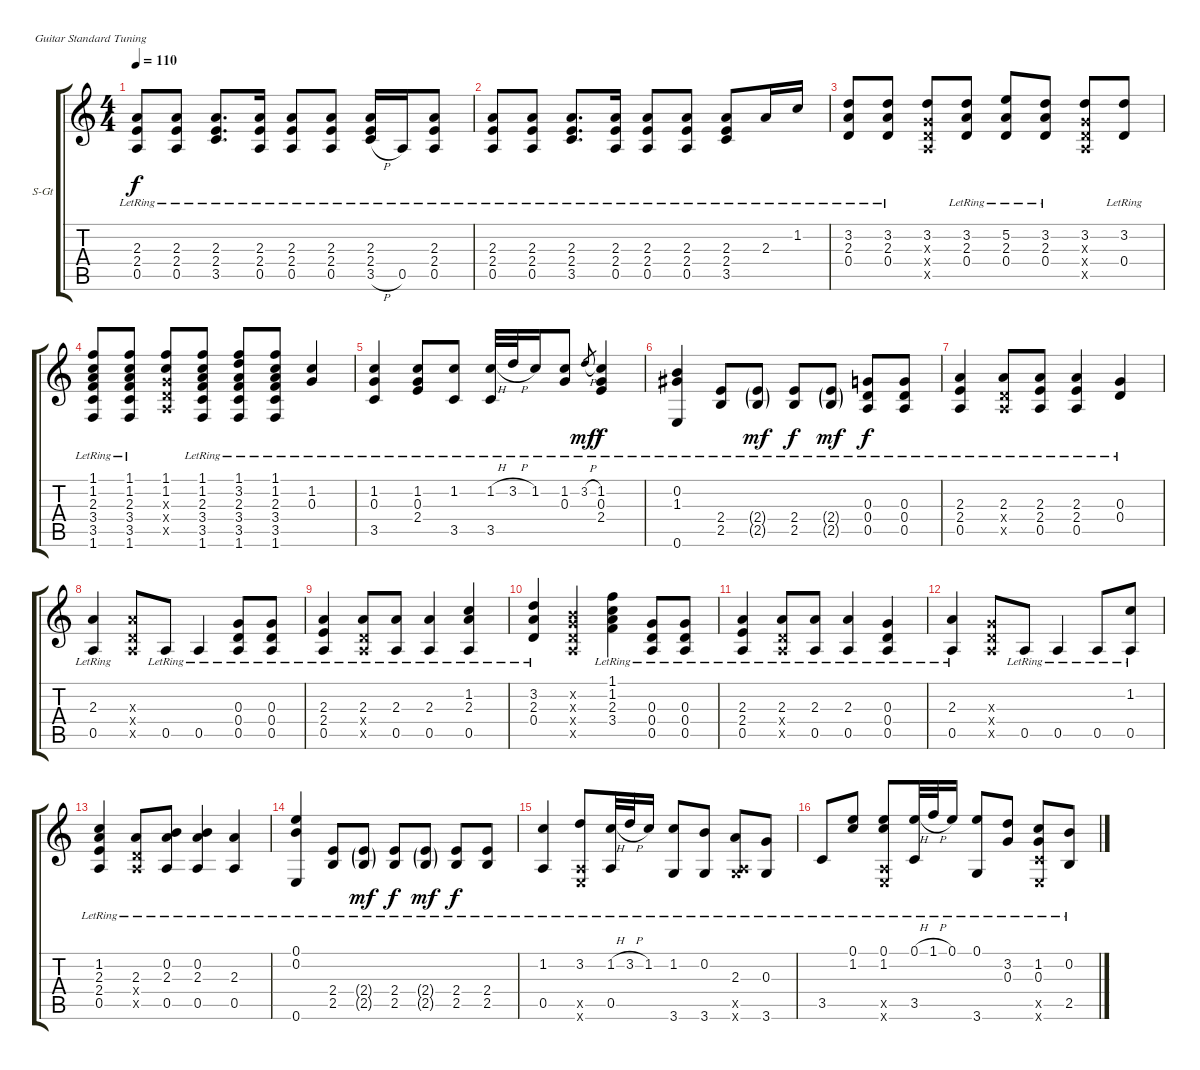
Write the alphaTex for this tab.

\defaultSystemsLayout 4
\bracketExtendMode groupsimilarinstruments
\firstSystemTrackNameOrientation horizontal
\otherSystemsTrackNameOrientation horizontal
\track ("Steel Guitar" "S-Gt") {instrument acousticguitarsteel}
\staff {score tabs}
\tuning (E4 B3 G3 D3 A2 E2)
\ts (4 4)
\tempo 110
\clef g2
\scale
0.5
\ks c
(2.3{lr} 2.4{lr} 0.5{lr}).8{dy f} (2.3{lr} 2.4{lr} 0.5{lr}).8 (2.3{lr} 2.4{lr} 3.5{lr}).8{d} (2.3{lr} 2.4{lr} 0.5{lr}).16 (2.3{lr} 2.4{lr} 0.5{lr}).8 (2.3{lr} 2.4{lr} 0.5{lr}).8 (2.3{lr} 2.4{lr} 3.5{h lr}).16 0.5{lr}.16 (2.3{lr} 2.4{lr} 0.5{lr}).8 |
\scale
0.5 (2.3{lr} 2.4{lr} 0.5{lr}).8 (2.3{lr} 2.4{lr} 0.5{lr}).8 (2.3{lr} 2.4{lr} 3.5{lr}).8{d} (2.3{lr} 2.4{lr} 0.5{lr}).16 (2.3{lr} 2.4{lr} 0.5{lr}).8 (2.3{lr} 2.4{lr} 0.5{lr}).8 (2.3{lr} 2.4{lr} 3.5{lr}).8 2.3{lr}.16 1.2{lr}.16 |
\scale
0.515298 (3.2{lr} 2.3{lr} 0.4{lr}).8 (3.2{lr} 2.3{lr} 0.4{lr}).8 (3.2 0.3{x} 0.4{x} 0.5{x}).8 (3.2{lr} 2.3{lr} 0.4{lr}).8 (5.2{lr} 2.3{lr} 0.4{lr}).8 (3.2{lr} 2.3{lr} 0.4{lr}).8 (3.2 0.3{x} 0.4{x} 0.5{x}).8 (3.2{lr} 0.4{lr}).8 |
\scale
0.484702 (1.2{lr} 2.3{lr} 3.4{lr} 1.1 3.5 1.6).8 (1.2{lr} 2.3{lr} 3.4{lr} 1.1 3.5 1.6).8 (1.2 0.3{x} 0.4{x} 0.5{x} 1.1).8 (1.2{lr} 2.3{lr} 3.4{lr} 1.1 3.5 1.6).8 (3.2{lr} 2.3{lr} 3.4{lr} 1.1 3.5 1.6).8 (1.2{lr} 2.3{lr} 3.4{lr} 1.1 3.5 1.6).8 (1.2{lr} 0.3{lr}).4 |
\scale
0.504459 (1.2{lr} 0.3{lr} 3.5{lr}).4 (1.2{lr} 0.3{lr} 2.4{lr}).8 (1.2{lr} 3.5{lr}).8 (1.2{h lr} 3.5{lr}).32 3.2{h lr}.32 1.2{lr}.16 (1.2{lr} 0.3{lr}).8 3.2{h lr}.8{gr dy mf} (1.2{lr} 0.3{lr} 2.4{lr}).4{dy f} |
\scale
0.495541 (0.2{lr} 1.3{lr} 0.6{lr}).4 (2.4{lr} 2.5{lr}).8 (2.4{g lr} 2.5{g lr}).8{dy mf} (2.4{lr} 2.5{lr}).8{dy f} (2.4{g lr} 2.5{g lr}).8{dy mf} (0.3{lr} 0.4{lr} 0.5{lr}).8{dy f} (0.3{lr} 0.4{lr} 0.5{lr}).8 |
\scale
0.482569 (2.3{lr} 2.4{lr} 0.5{lr}).4 (2.3{lr} 0.4{x} 0.5{x}).8 (0.5{lr} 2.4 2.3).8 (0.5{lr} 2.4 2.3).4 (0.3{lr} 0.4{lr}).4 |
\scale
0.517431 (2.3{lr} 0.5{lr}).4 (2.3{x} 0.4{x} 0.5{x}).8 0.5{lr}.8 0.5{lr}.4 (0.3{lr} 0.4{lr} 0.5{lr}).8 (0.3{lr} 0.4{lr} 0.5{lr}).8 |
\scale
0.5 (2.3{lr} 2.4{lr} 0.5{lr}).4 (2.3{lr} 0.4{x} 0.5{x}).8 (2.3{lr} 0.5{lr}).8 (2.3{lr} 0.5{lr}).4 (1.2{lr} 2.3{lr} 0.5{lr}).4 |
\scale
0.5 (3.2{lr} 2.3{lr} 0.4{lr}).4 (0.2{x} 0.3{x} 0.4{x} 0.5{x}).4 (1.1{lr} 1.2{lr} 2.3{lr} 3.4{lr}).4 (0.3{lr} 0.4{lr} 0.5{lr}).8 (0.3{lr} 0.4{lr} 0.5{lr}).8 |
\scale
0.482569 (2.3{lr} 2.4{lr} 0.5{lr}).4 (2.3{lr} 0.4{x} 0.5{x}).8 (2.3{lr} 0.5{lr}).8 (2.3{lr} 0.5{lr}).4 (0.3{lr} 0.4{lr} 0.5{lr}).4 |
\scale
0.517431 (2.3{lr} 0.5{lr}).4 (0.3{x} 0.4{x} 0.5{x}).8 0.5{lr}.8 0.5{lr}.4 0.5{lr}.8 (0.5{lr} 1.2).8 |
\scale
0.47007 (2.3{lr} 2.4{lr} 0.5{lr} 1.2).4 (2.3{lr} 0.4{x} 0.5{x}).8 (2.3{lr} 0.5{lr} 0.2).8 (2.3{lr} 0.5{lr} 0.2).4 (2.3{lr} 0.5{lr}).4 |
\scale
0.52993 (0.1{lr} 0.2{lr} 0.6{lr}).4 (2.4{lr} 2.5{lr}).8 (2.4{g lr} 2.5{g lr}).8{dy mf} (2.4{lr} 2.5{lr}).8{dy f} (2.4{g lr} 2.5{g lr}).8{dy mf} (2.4{lr} 2.5{lr}).8{dy f} (2.4{lr} 2.5{lr}).8 |
\scale
0.48445 (1.2{lr} 0.5{lr}).4 (3.2{lr} 0.5{x} 0.6{x}).8 (1.2{h lr} 0.5{lr}).32 3.2{h lr}.32 1.2{lr}.16 (1.2{lr} 3.6{lr}).8 (0.2{lr} 3.6{lr}).8 (2.3{lr} 3.6{x} 0.5{x}).8 (0.3{lr} 3.6{lr}).8 |
\scale
0.51555 3.5{lr}.8 (0.1{lr} 1.2{lr}).8 (0.1{lr} 1.2{lr} 0.5{x} 0.6{x}).8 (0.1{h lr} 3.5{lr}).32 1.1{h lr}.32 0.1{lr}.16 (0.1{lr} 3.6{lr}).8 (3.2{lr} 0.3{lr}).8 (1.2{lr} 0.3{lr} 3.5{x} 0.6{x}).8 (0.2{lr} 2.5{lr}).8
